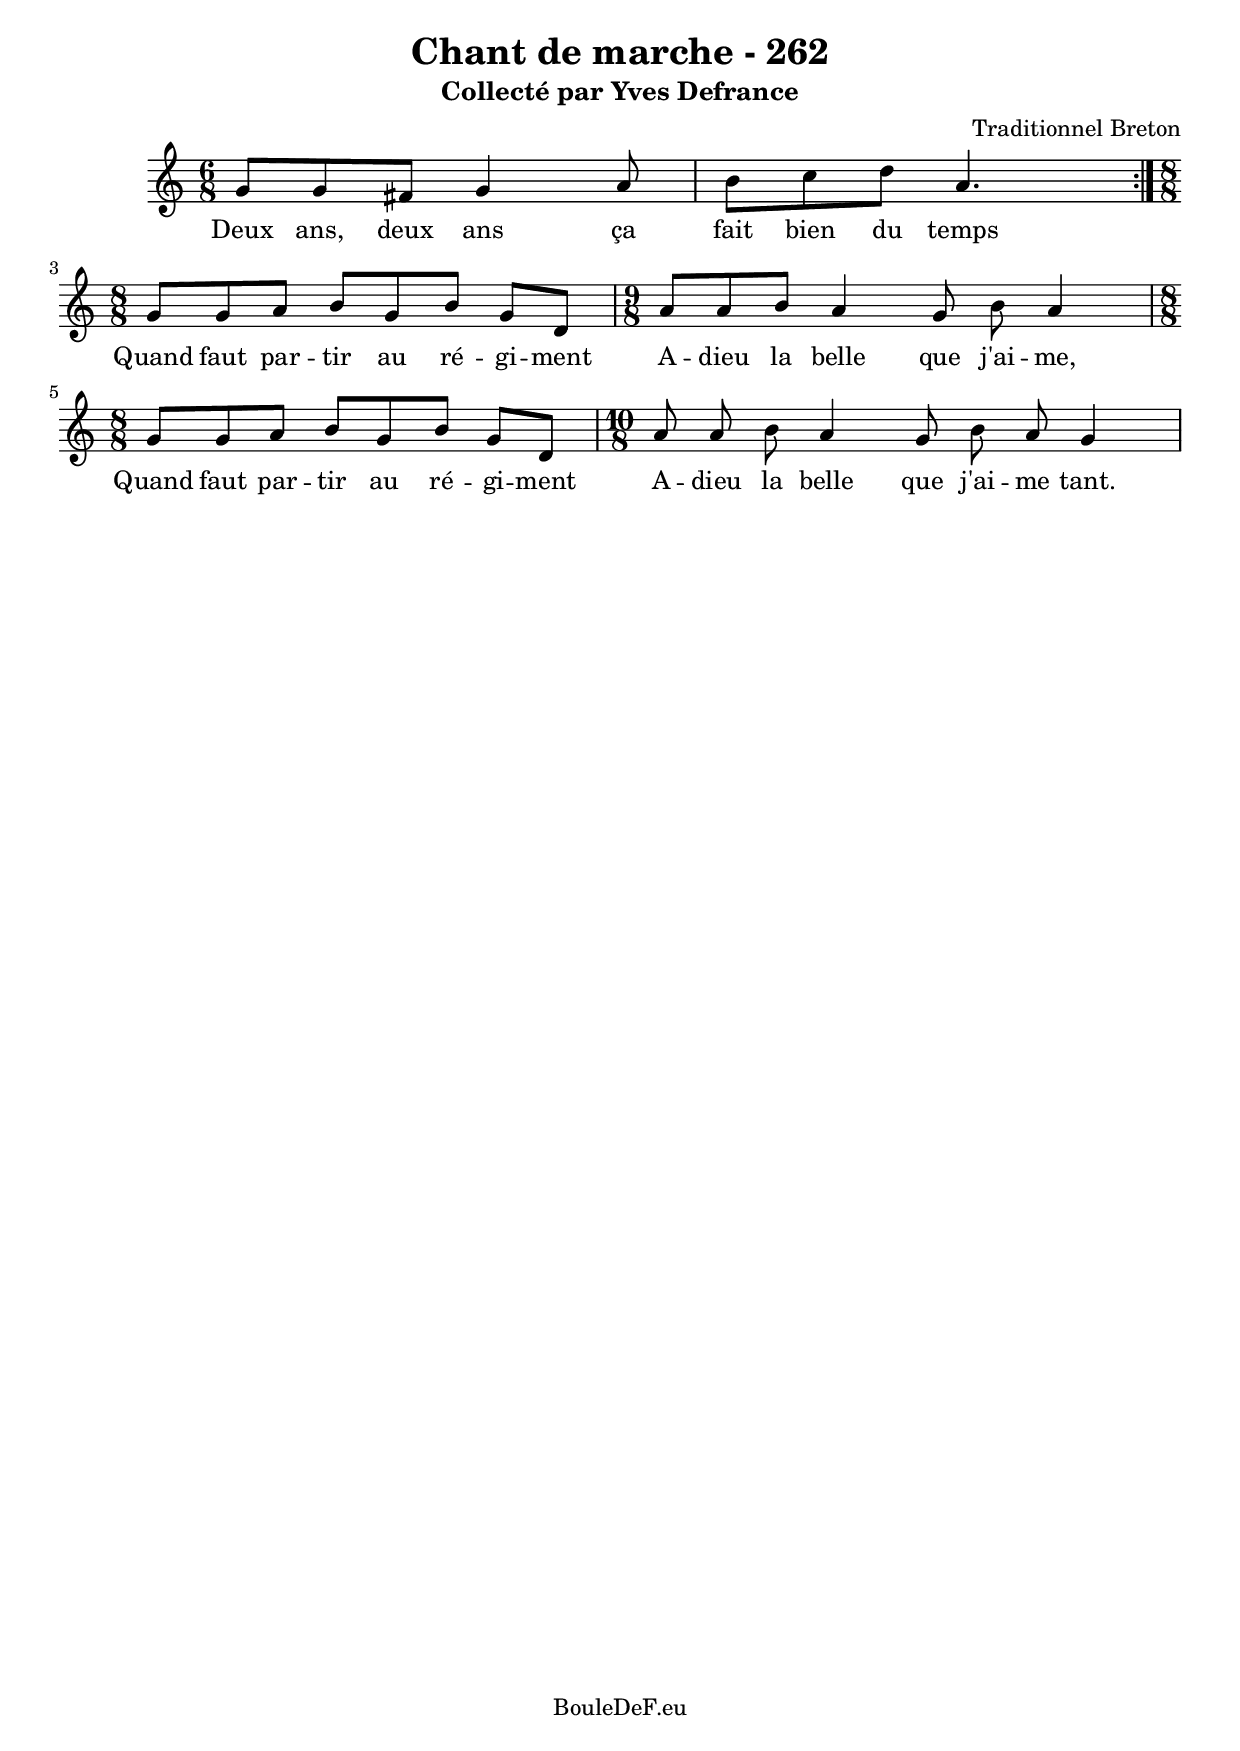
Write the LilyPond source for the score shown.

\version "2.16.0"
\include "italiano.ly"

\header {
	title = "Chant de marche - 262"
	subtitle = "Collecté par Yves Defrance"
	composer = "Traditionnel Breton"
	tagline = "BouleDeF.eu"
}

\score {
	\new Staff \relative si' {
		\clef "treble"
		\time 6/8
		\repeat volta 2 {
			| sol8 sol fad sol4 la8
			| si8 do re la4.
		}
		\break
		\time 8/8
		| sol8 sol la si sol si sol re
		\time 9/8
		| la' la si la4 sol8 si la4 % [sol8]
		\break

		\time 8/8
		| sol8 sol la si sol si sol re
		\time 10/8
		%| [la' la si la4 sol8 si la la sol4]
		| la' la si la4 sol8 si la sol4
	}
	\addlyrics {
		| Deux ans, deux ans ça
		| fait bien du temps
		| Quand faut par -- tir au ré -- gi -- ment
		| A -- dieu la belle que j'ai -- me,
		| Quand faut par -- tir au ré -- gi -- ment
		| A -- dieu la belle que j'ai -- me tant.
	}
	\layout {
	}
	\midi {}
}
